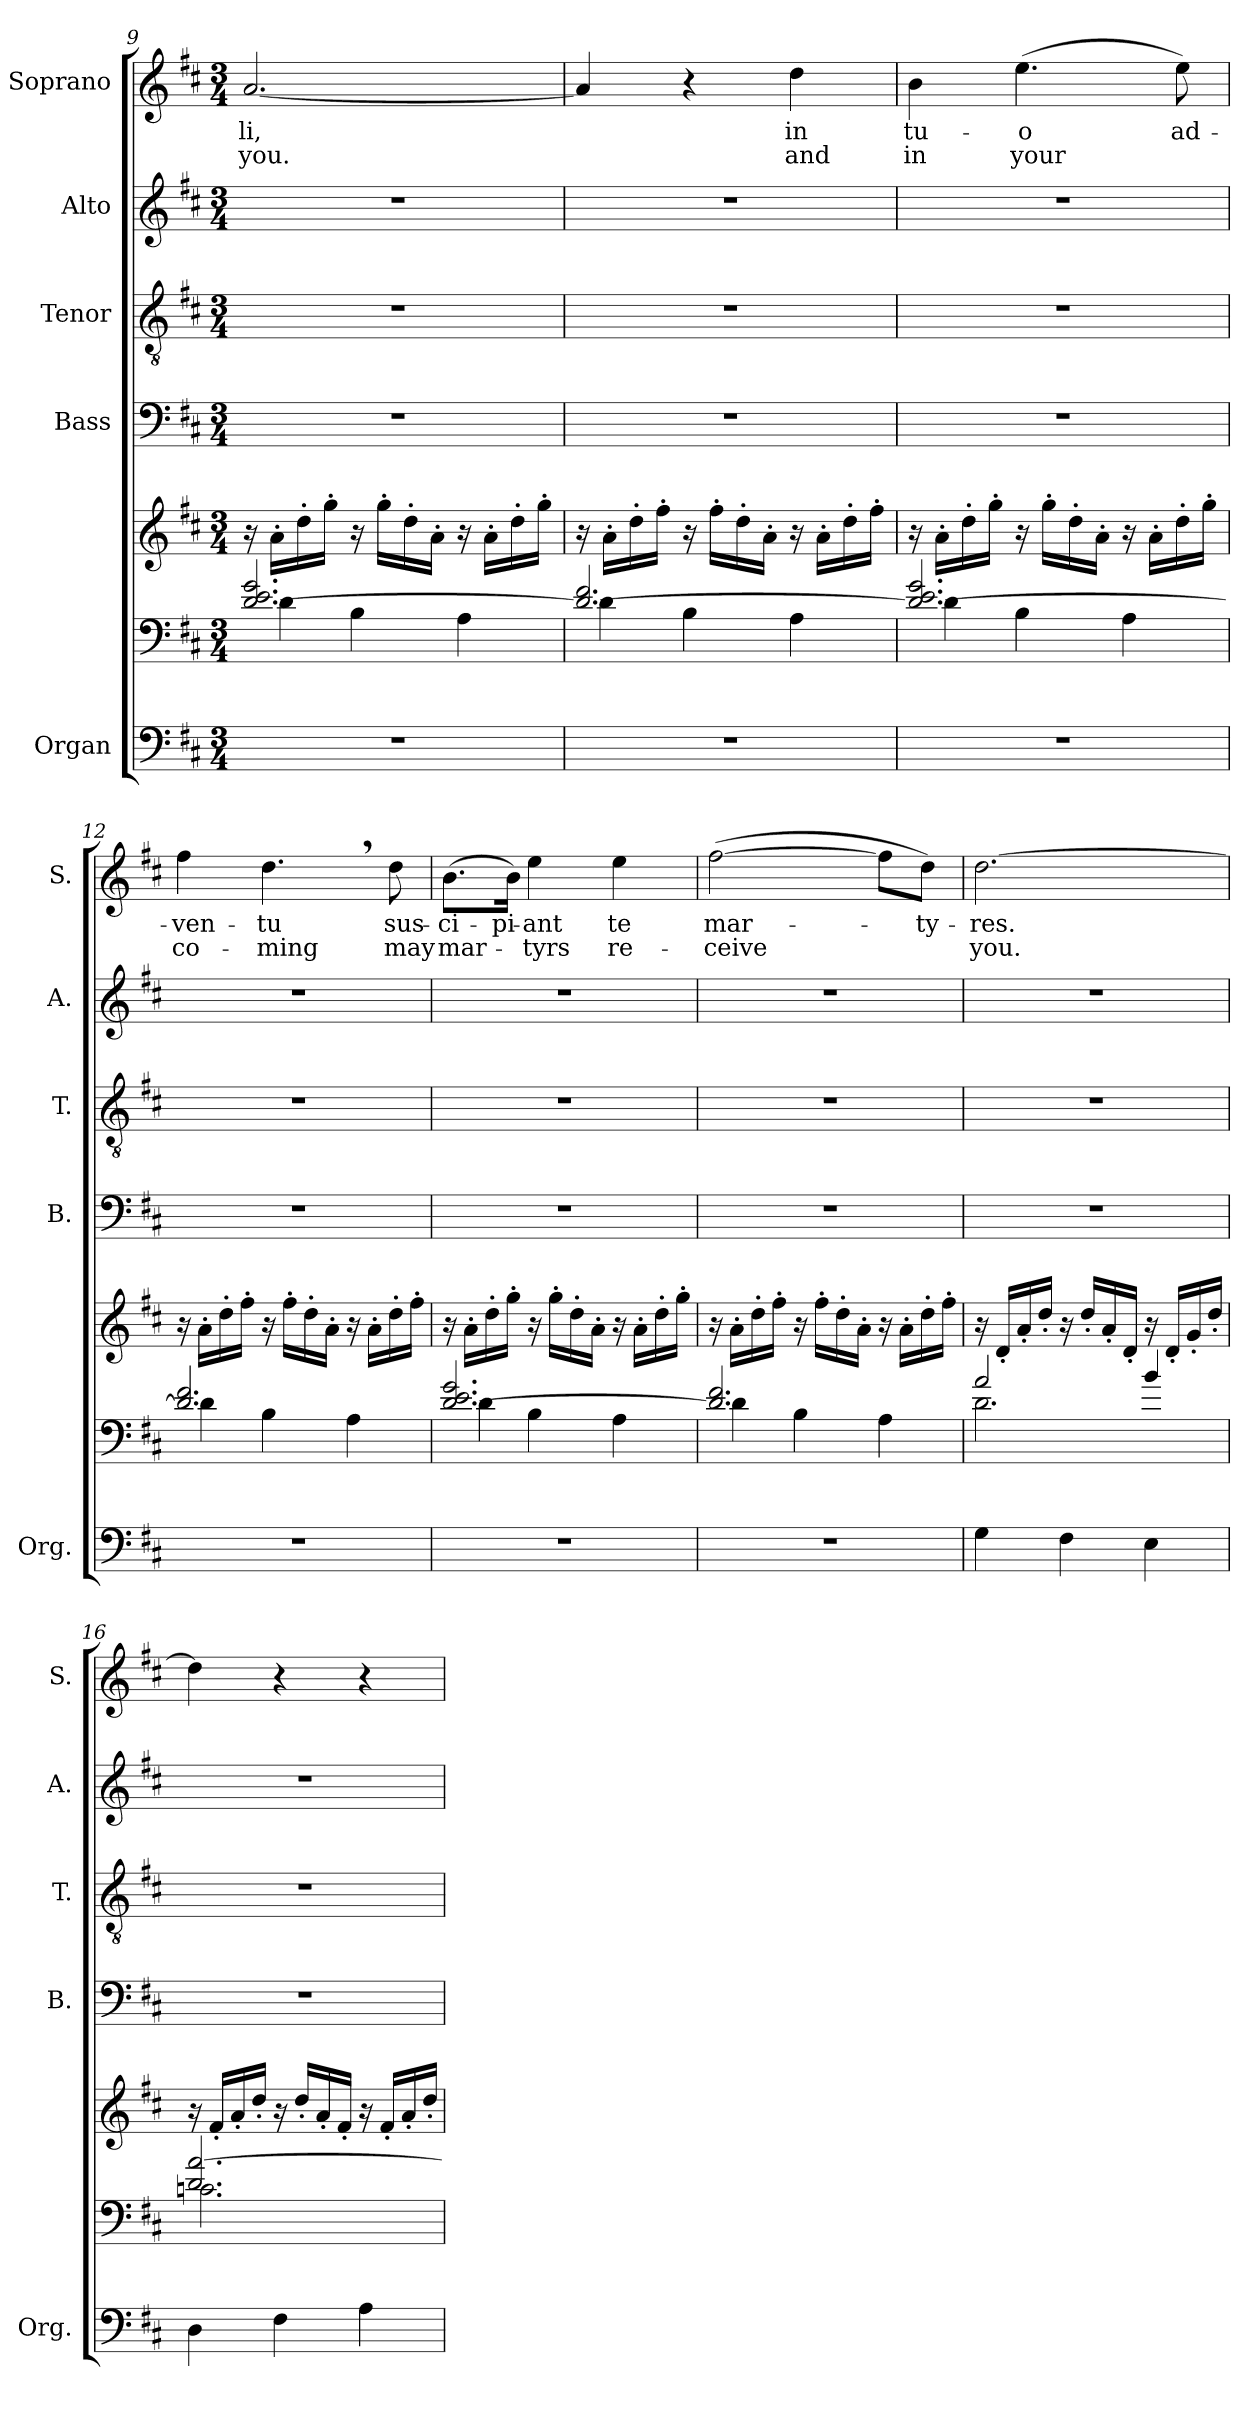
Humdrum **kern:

**kern	**kern	**kern	**kern	**kern	**kern	**kern	**text	**text
*part5	*part5	*part5	*part4	*part3	*part2	*part1	*part1	*part1
*staff7	*staff6	*staff5	*staff4	*staff3	*staff2	*staff1	*staff1	*staff1
*I"Organ	*	*	*I"Bass	*I"Tenor	*I"Alto	*I"Soprano	*	*
*I'Org.	*	*	*I'B.	*I'T.	*I'A.	*I'S.	*	*
!!LO:LB:g=z
*clefF4	*clefF4	*clefG2	*clefF4	*clefGv2	*clefG2	*clefG2	*	*
*k[f#c#]	*k[f#c#]	*k[f#c#]	*k[f#c#]	*k[f#c#]	*k[f#c#]	*k[f#c#]	*	*
*D:	*D:	*D:	*D:	*D:	*D:	*D:	*	*
*M3/4	*M3/4	*M3/4	*M3/4	*M3/4	*M3/4	*M3/4	*	*
=9	=9	=9	=9	=9	=9	=9	=9	=9
*	*^	*	*	*	*	*	*	*
!	!	!	!	!	!	!	!	!LO:LY:b	!LO:LY:b
2.r	[2.d/ 2.e/ 2.g/	4d\	16r	2.r	2.r	2.r	[2.a/	-li,	you.
.	.	.	16a'\LL	.	.	.	.	.	.
.	.	.	16dd'\	.	.	.	.	.	.
.	.	.	16gg'\JJ	.	.	.	.	.	.
.	.	4B\	16r	.	.	.	.	.	.
.	.	.	16gg'\LL	.	.	.	.	.	.
.	.	.	16dd'\	.	.	.	.	.	.
.	.	.	16a'\JJ	.	.	.	.	.	.
.	.	4A\	16r	.	.	.	.	.	.
.	.	.	16a'\LL	.	.	.	.	.	.
.	.	.	16dd'\	.	.	.	.	.	.
.	.	.	16gg'\JJ	.	.	.	.	.	.
=10	=10	=10	=10	=10	=10	=10	=10	=10	=10
2.r	2.d/_ 2.f#/	4d\	16r	2.r	2.r	2.r	4a/]	.	.
.	.	.	16a'\LL	.	.	.	.	.	.
.	.	.	16dd'\	.	.	.	.	.	.
.	.	.	16ff#'\JJ	.	.	.	.	.	.
.	.	4B\	16r	.	.	.	4r	.	.
.	.	.	16ff#'\LL	.	.	.	.	.	.
.	.	.	16dd'\	.	.	.	.	.	.
.	.	.	16a'\JJ	.	.	.	.	.	.
!	!	!	!	!	!	!	!	!LO:LY:b	!LO:LY:b
.	.	4A\	16r	.	.	.	4dd\	in	and
.	.	.	16a'\LL	.	.	.	.	.	.
.	.	.	16dd'\	.	.	.	.	.	.
.	.	.	16ff#'\JJ	.	.	.	.	.	.
=11	=11	=11	=11	=11	=11	=11	=11	=11	=11
!	!	!	!	!	!	!	!	!LO:LY:b	!LO:LY:b
2.r	2.d/_ 2.e/ 2.g/	4d\	16r	2.r	2.r	2.r	4b\	tu-	in
.	.	.	16a'\LL	.	.	.	.	.	.
.	.	.	16dd'\	.	.	.	.	.	.
.	.	.	16gg'\JJ	.	.	.	.	.	.
!	!	!	!	!	!	!	!	!LO:LY:b	!LO:LY:b
.	.	4B\	16r	.	.	.	(>4.ee\	-o	your
.	.	.	16gg'\LL	.	.	.	.	.	.
.	.	.	16dd'\	.	.	.	.	.	.
.	.	.	16a'\JJ	.	.	.	.	.	.
.	.	4A\	16r	.	.	.	.	.	.
.	.	.	16a'\LL	.	.	.	.	.	.
!	!	!	!	!	!	!	!	!LO:LY:b	!
.	.	.	16dd'\	.	.	.	8ee\)	ad-	.
.	.	.	16gg'\JJ	.	.	.	.	.	.
=12	=12	=12	=12	=12	=12	=12	=12	=12	=12
!	!	!	!	!	!	!	!	!LO:LY:b	!LO:LY:b
2.r	2.d/] 2.f#/	4d\	16r	2.r	2.r	2.r	4ff#\	-ven-	co-
.	.	.	16a'\LL	.	.	.	.	.	.
.	.	.	16dd'\	.	.	.	.	.	.
.	.	.	16ff#'\JJ	.	.	.	.	.	.
!	!	!	!	!	!	!	!	!LO:LY:b	!LO:LY:b
.	.	4B\	16r	.	.	.	4.dd,\	-tu	-ming
.	.	.	16ff#'\LL	.	.	.	.	.	.
.	.	.	16dd'\	.	.	.	.	.	.
.	.	.	16a'\JJ	.	.	.	.	.	.
.	.	4A\	16r	.	.	.	.	.	.
.	.	.	16a'\LL	.	.	.	.	.	.
!	!	!	!	!	!	!	!	!LO:LY:b	!LO:LY:b
.	.	.	16dd'\	.	.	.	8dd\	sus-	may
.	.	.	16ff#'\JJ	.	.	.	.	.	.
!!LO:PB:g=z
=13	=13	=13	=13	=13	=13	=13	=13	=13	=13
!	!	!	!	!	!	!	!	!LO:LY:b	!LO:LY:b
2.r	[2.d/ 2.e/ 2.g/	4d\	16r	2.r	2.r	2.r	(>8.b\L	-ci-	mar-
.	.	.	16a'\LL	.	.	.	.	.	.
.	.	.	16dd'\	.	.	.	.	.	.
!	!	!	!	!	!	!	!	!LO:LY:b	!
.	.	.	16gg'\JJ	.	.	.	16b\Jk)	-pi-	.
!	!	!	!	!	!	!	!	!LO:LY:b	!LO:LY:b
.	.	4B\	16r	.	.	.	4ee\	-ant	-tyrs
.	.	.	16gg'\LL	.	.	.	.	.	.
.	.	.	16dd'\	.	.	.	.	.	.
.	.	.	16a'\JJ	.	.	.	.	.	.
!	!	!	!	!	!	!	!	!LO:LY:b	!LO:LY:b
.	.	4A\	16r	.	.	.	4ee\	te	re-
.	.	.	16a'\LL	.	.	.	.	.	.
.	.	.	16dd'\	.	.	.	.	.	.
.	.	.	16gg'\JJ	.	.	.	.	.	.
=14	=14	=14	=14	=14	=14	=14	=14	=14	=14
!	!	!	!	!	!	!	!	!LO:LY:b	!LO:LY:b
2.r	2.d/] 2.f#/	4d\	16r	2.r	2.r	2.r	(>[2ff#\	mar-	-ceive
.	.	.	16a'\LL	.	.	.	.	.	.
.	.	.	16dd'\	.	.	.	.	.	.
.	.	.	16ff#'\JJ	.	.	.	.	.	.
.	.	4B\	16r	.	.	.	.	.	.
.	.	.	16ff#'\LL	.	.	.	.	.	.
.	.	.	16dd'\	.	.	.	.	.	.
.	.	.	16a'\JJ	.	.	.	.	.	.
.	.	4A\	16r	.	.	.	8ff#\L]	.	.
.	.	.	16a'\LL	.	.	.	.	.	.
!	!	!	!	!	!	!	!	!LO:LY:b	!
.	.	.	16dd'\	.	.	.	8dd\J)	-ty-	.
.	.	.	16ff#'\JJ	.	.	.	.	.	.
=15	=15	=15	=15	=15	=15	=15	=15	=15	=15
!	!	!	!	!	!	!	!	!LO:LY:b	!LO:LY:b
4G\	2a/	2.d\	16r	2.r	2.r	2.r	[2.dd\	-res.	you.
.	.	.	16d'/LL	.	.	.	.	.	.
.	.	.	16a'/	.	.	.	.	.	.
.	.	.	16dd'/JJ	.	.	.	.	.	.
4F#\	.	.	16r	.	.	.	.	.	.
.	.	.	16dd'/LL	.	.	.	.	.	.
.	.	.	16a'/	.	.	.	.	.	.
.	.	.	16d'/JJ	.	.	.	.	.	.
4E\	4b/	.	16r	.	.	.	.	.	.
.	.	.	16d'/LL	.	.	.	.	.	.
.	.	.	16g'/	.	.	.	.	.	.
.	.	.	16dd'/JJ	.	.	.	.	.	.
=16	=16	=16	=16	=16	=16	=16	=16	=16	=16
4D\	2.d/ [2.a/	2.cn\	16r	2.r	2.r	2.r	4dd\]	.	.
.	.	.	16f#'/LL	.	.	.	.	.	.
.	.	.	16a'/	.	.	.	.	.	.
.	.	.	16dd'/JJ	.	.	.	.	.	.
4F#\	.	.	16r	.	.	.	4r	.	.
.	.	.	16dd'/LL	.	.	.	.	.	.
.	.	.	16a'/	.	.	.	.	.	.
.	.	.	16f#'/JJ	.	.	.	.	.	.
4A\	.	.	16r	.	.	.	4r	.	.
.	.	.	16f#'/LL	.	.	.	.	.	.
.	.	.	16a'/	.	.	.	.	.	.
.	.	.	16dd'/JJ	.	.	.	.	.	.
*	*v	*v	*	*	*	*	*	*	*
=	=	=	=	=	=	=	=	=
*-	*-	*-	*-	*-	*-	*-	*-	*-
